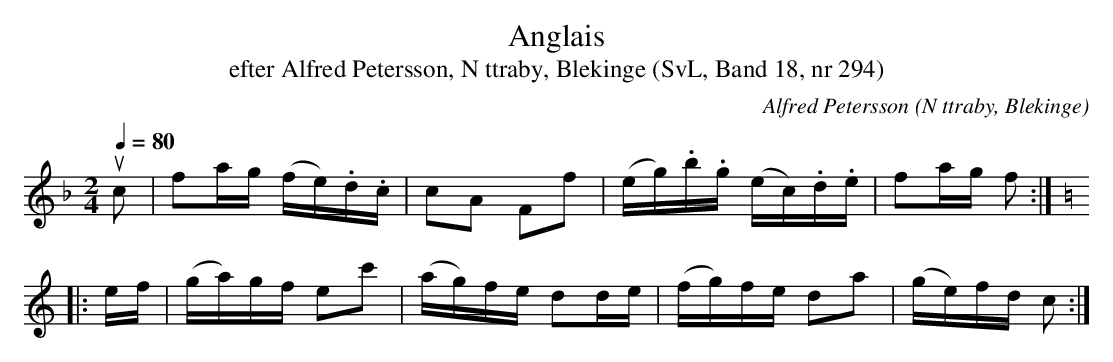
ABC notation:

X:1
T:Anglais
T:efter Alfred Petersson, N ttraby, Blekinge (SvL, Band 18, nr 294)
O:N ttraby, Blekinge
C:Alfred Petersson
M:2/4
L:1/16
Q:1/4=80
K:F
uc2|f2ag (fe).d.c|c2A2 F2f2|(eg).b.g (ec).d.e|f2ag f2:|
K:C
|:ef|(ga)gf e2c'2|(ag)fe d2de|(fg)fe d2a2|(ge)fd c2:|
